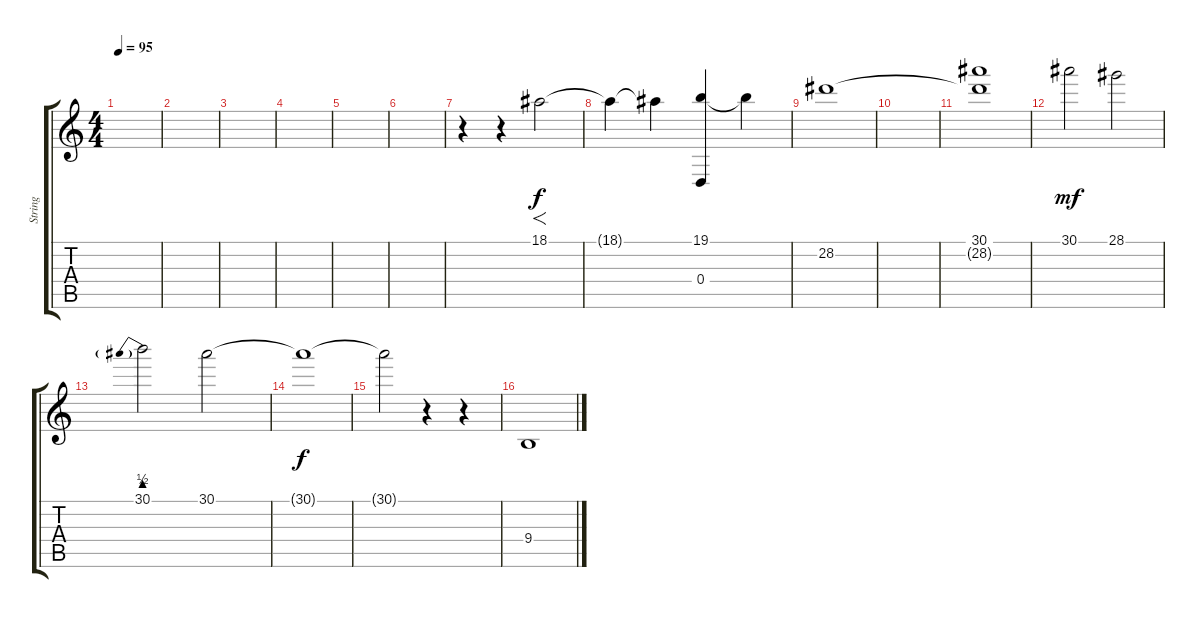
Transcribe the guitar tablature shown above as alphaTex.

\track ("String" "String") {instrument stringensemble1}
\staff {score tabs}
\tuning (E4 B3 G3 D3 A2 E2) {hide}
\ts (4 4)
\tempo 95
\clef g2
\ks c
|
|
|
|
|
|
r.4 r.4 18.1.2{f} |
18.1{t}.4 18.1{t}.4 (19.1 0.4).4 19.1{t}.4 |
28.2.1 |
|
(30.1 28.2{t}).1 |
30.1.2{dy mf} 28.1.2 |
30.1{be (prebend 0 2 60 2)}.2 30.1.2 |
30.1{t}.1{dy f} |
30.1{t}.2 r.4 r.4 |
9.4.1
